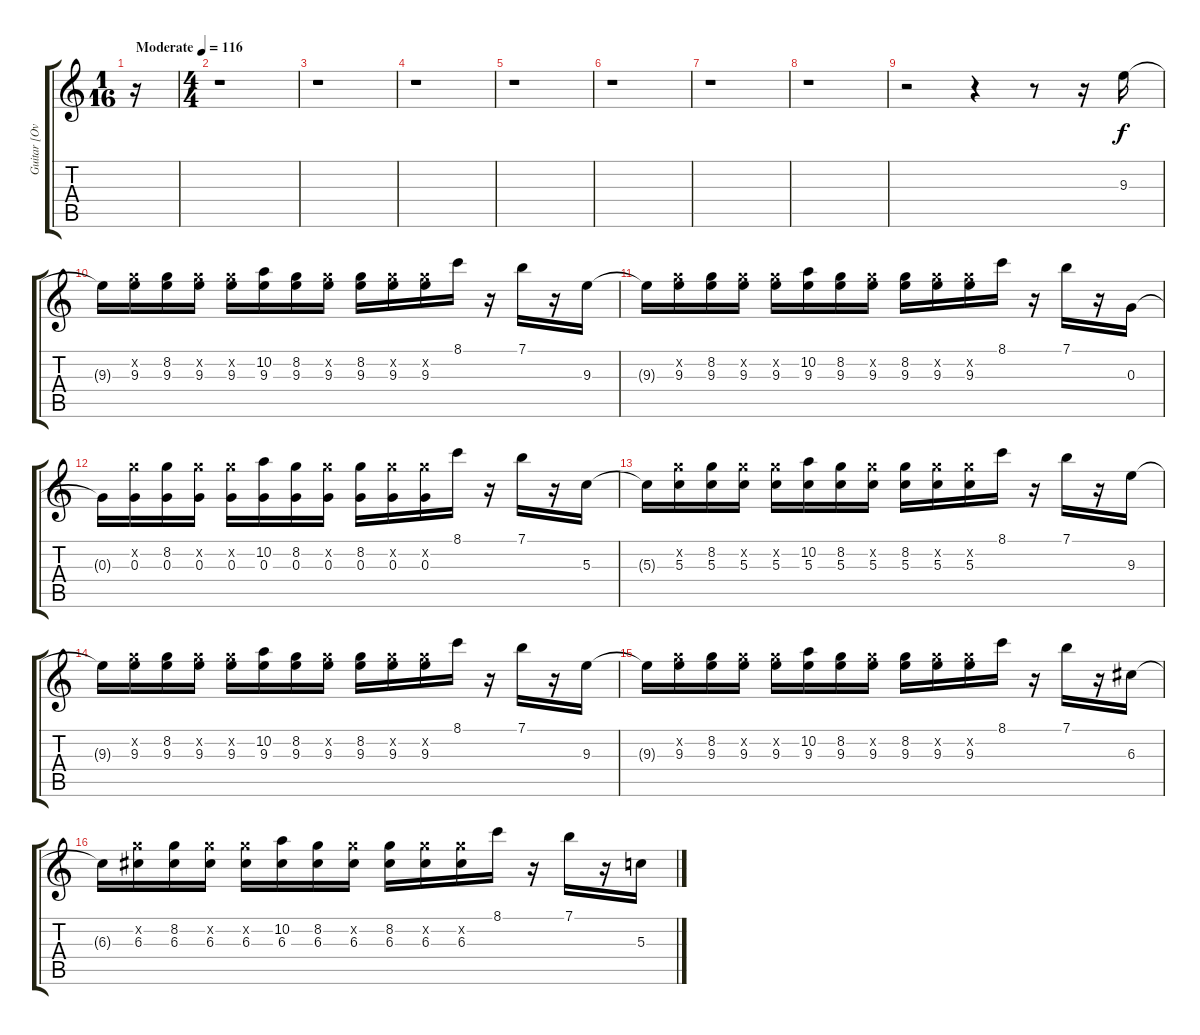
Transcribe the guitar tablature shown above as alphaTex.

\track ("Guitar [Overdrive] (Si)" "Guitar [Ov") {instrument overdrivenguitar}
\staff {score tabs}
\tuning (E4 B3 G3 D3 A2 D2) {hide}
\ts (1 16)
\tempo (116 "Moderate")
\clef g2
\ks c
r.16{dy f instrument overdrivenguitar} |
\ts (4 4)
r.1 |
r.1 |
r.1 |
r.1 |
r.1 |
r.1 |
r.1 |
r.2 r.4 r.8 r.16 9.3.16 |
9.3{t}.16 (8.2{x} 9.3).16 (8.2 9.3).16 (8.2{x} 9.3).16 (8.2{x} 9.3).16 (10.2 9.3).16 (8.2 9.3).16 (8.2{x} 9.3).16 (8.2 9.3).16 (8.2{x} 9.3).16 (8.2{x} 9.3).16 8.1.16 r.16 7.1.16 r.16 9.3.16 |
9.3{t}.16 (8.2{x} 9.3).16 (8.2 9.3).16 (8.2{x} 9.3).16 (8.2{x} 9.3).16 (10.2 9.3).16 (8.2 9.3).16 (8.2{x} 9.3).16 (8.2 9.3).16 (8.2{x} 9.3).16 (8.2{x} 9.3).16 8.1.16 r.16 7.1.16 r.16 0.3.16 |
0.3{t}.16 (8.2{x} 0.3).16 (8.2 0.3).16 (8.2{x} 0.3).16 (8.2{x} 0.3).16 (10.2 0.3).16 (8.2 0.3).16 (8.2{x} 0.3).16 (8.2 0.3).16 (8.2{x} 0.3).16 (8.2{x} 0.3).16 8.1.16 r.16 7.1.16 r.16 5.3.16 |
5.3{t}.16 (8.2{x} 5.3).16 (8.2 5.3).16 (8.2{x} 5.3).16 (8.2{x} 5.3).16 (10.2 5.3).16 (8.2 5.3).16 (8.2{x} 5.3).16 (8.2 5.3).16 (8.2{x} 5.3).16 (8.2{x} 5.3).16 8.1.16 r.16 7.1.16 r.16 9.3.16 |
9.3{t}.16 (8.2{x} 9.3).16 (8.2 9.3).16 (8.2{x} 9.3).16 (8.2{x} 9.3).16 (10.2 9.3).16 (8.2 9.3).16 (8.2{x} 9.3).16 (8.2 9.3).16 (8.2{x} 9.3).16 (8.2{x} 9.3).16 8.1.16 r.16 7.1.16 r.16 9.3.16 |
9.3{t}.16 (8.2{x} 9.3).16 (8.2 9.3).16 (8.2{x} 9.3).16 (8.2{x} 9.3).16 (10.2 9.3).16 (8.2 9.3).16 (8.2{x} 9.3).16 (8.2 9.3).16 (8.2{x} 9.3).16 (8.2{x} 9.3).16 8.1.16 r.16 7.1.16 r.16 6.3.16 |
6.3{t}.16 (8.2{x} 6.3).16 (8.2 6.3).16 (8.2{x} 6.3).16 (8.2{x} 6.3).16 (10.2 6.3).16 (8.2 6.3).16 (8.2{x} 6.3).16 (8.2 6.3).16 (8.2{x} 6.3).16 (8.2{x} 6.3).16 8.1.16 r.16 7.1.16 r.16 5.3.16
